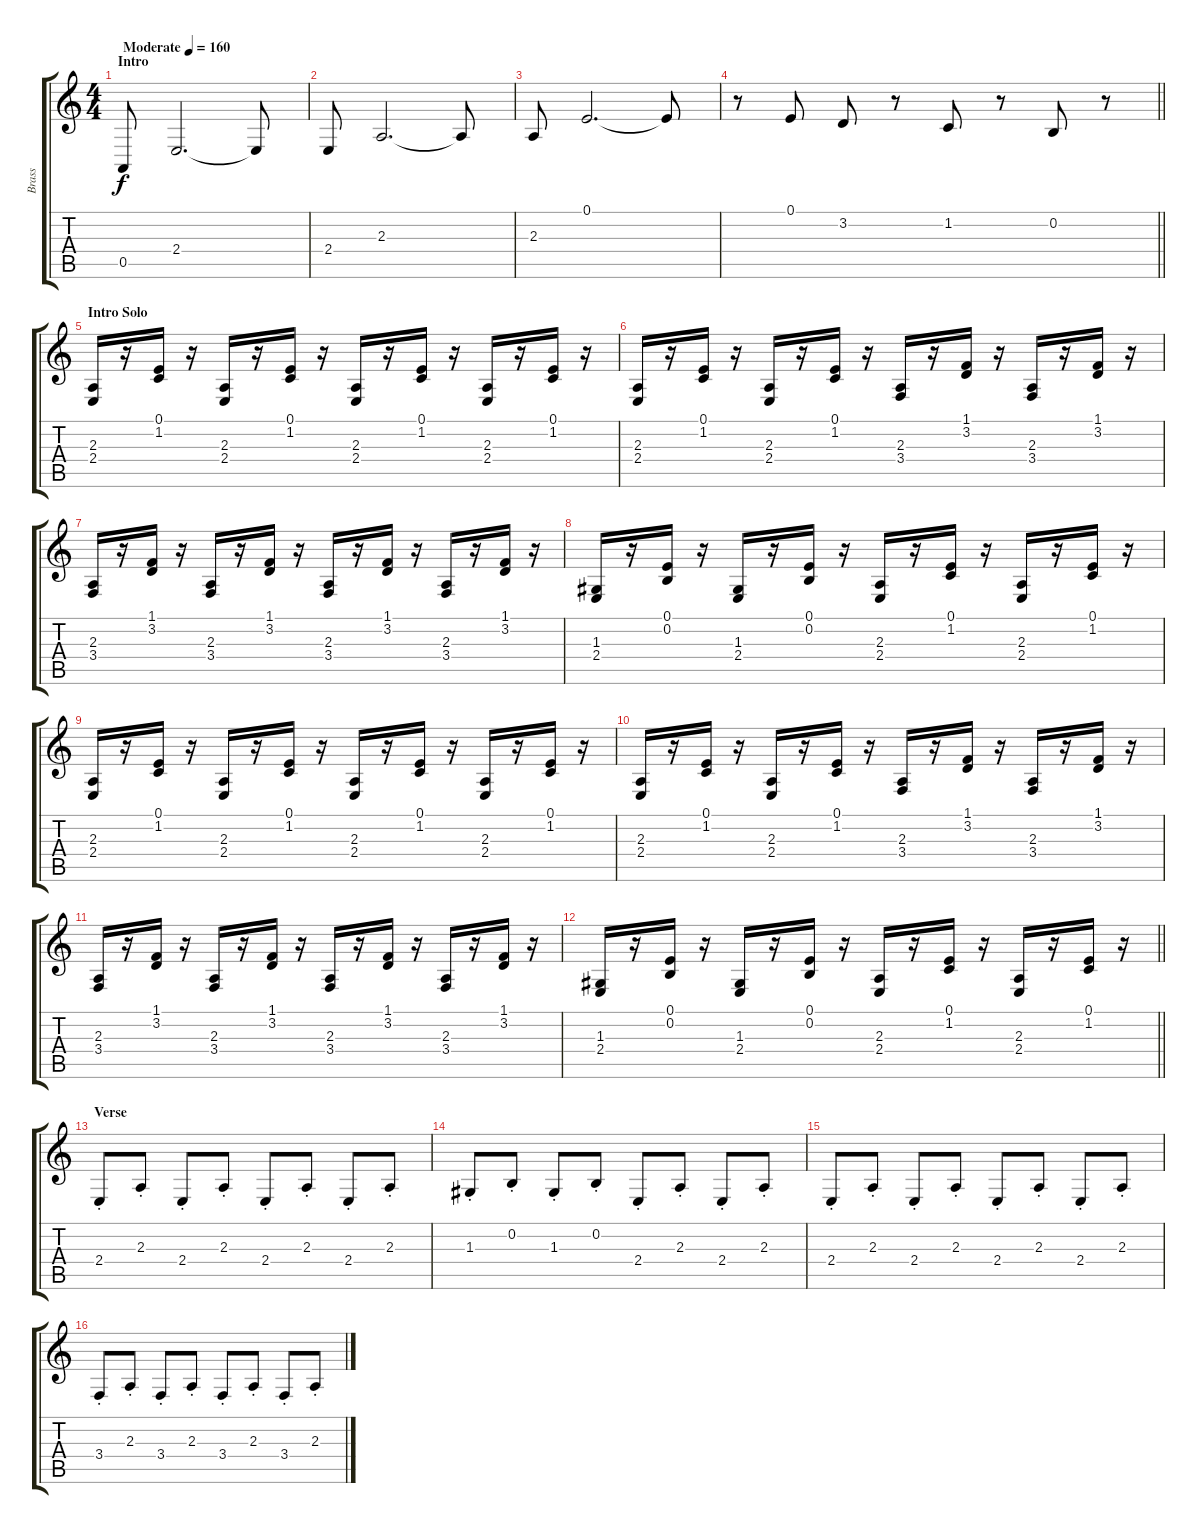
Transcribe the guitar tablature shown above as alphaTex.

\track ("Brass" "Brass") {instrument brasssection}
\staff {score tabs}
\tuning (E4 B3 G3 D3 A2 E2) {hide}
\ts (4 4)
\section ("" "Intro")
\tempo (160 "Moderate")
\clef g2
\ks c
0.5.8{dy f instrument brasssection} 2.4.2{d} 2.4{t}.8 |
2.4.8 2.3.2{d} 2.3{t}.8 |
2.3.8 0.1.2{d} 0.1{t}.8 |
\barLineRight lightlight
r.8 0.1.8 3.2.8 r.8 1.2.8 r.8 0.2.8 r.8 |
\section ("" "Intro Solo")
(2.3 2.4).16 r.16 (0.1 1.2).16 r.16 (2.3 2.4).16 r.16 (0.1 1.2).16 r.16 (2.3 2.4).16 r.16 (0.1 1.2).16 r.16 (2.3 2.4).16 r.16 (0.1 1.2).16 r.16 |
(2.3 2.4).16 r.16 (0.1 1.2).16 r.16 (2.3 2.4).16 r.16 (0.1 1.2).16 r.16 (2.3 3.4).16 r.16 (1.1 3.2).16 r.16 (2.3 3.4).16 r.16 (1.1 3.2).16 r.16 |
(2.3 3.4).16 r.16 (1.1 3.2).16 r.16 (2.3 3.4).16 r.16 (1.1 3.2).16 r.16 (2.3 3.4).16 r.16 (1.1 3.2).16 r.16 (2.3 3.4).16 r.16 (1.1 3.2).16 r.16 |
(1.3 2.4).16 r.16 (0.1 0.2).16 r.16 (1.3 2.4).16 r.16 (0.1 0.2).16 r.16 (2.3 2.4).16 r.16 (0.1 1.2).16 r.16 (2.3 2.4).16 r.16 (0.1 1.2).16 r.16 |
(2.3 2.4).16 r.16 (0.1 1.2).16 r.16 (2.3 2.4).16 r.16 (0.1 1.2).16 r.16 (2.3 2.4).16 r.16 (0.1 1.2).16 r.16 (2.3 2.4).16 r.16 (0.1 1.2).16 r.16 |
(2.3 2.4).16 r.16 (0.1 1.2).16 r.16 (2.3 2.4).16 r.16 (0.1 1.2).16 r.16 (2.3 3.4).16 r.16 (1.1 3.2).16 r.16 (2.3 3.4).16 r.16 (1.1 3.2).16 r.16 |
(2.3 3.4).16 r.16 (1.1 3.2).16 r.16 (2.3 3.4).16 r.16 (1.1 3.2).16 r.16 (2.3 3.4).16 r.16 (1.1 3.2).16 r.16 (2.3 3.4).16 r.16 (1.1 3.2).16 r.16 |
\barLineRight lightlight
(1.3 2.4).16 r.16 (0.1 0.2).16 r.16 (1.3 2.4).16 r.16 (0.1 0.2).16 r.16 (2.3 2.4).16 r.16 (0.1 1.2).16 r.16 (2.3 2.4).16 r.16 (0.1 1.2).16 r.16 |
\section ("" "Verse")
2.4{st}.8 2.3{st}.8 2.4{st}.8 2.3{st}.8 2.4{st}.8 2.3{st}.8 2.4{st}.8 2.3{st}.8 |
1.3{st}.8 0.2{st}.8 1.3{st}.8 0.2{st}.8 2.4{st}.8 2.3{st}.8 2.4{st}.8 2.3{st}.8 |
2.4{st}.8 2.3{st}.8 2.4{st}.8 2.3{st}.8 2.4{st}.8 2.3{st}.8 2.4{st}.8 2.3{st}.8 |
3.4{st}.8 2.3{st}.8 3.4{st}.8 2.3{st}.8 3.4{st}.8 2.3{st}.8 3.4{st}.8 2.3{st}.8
